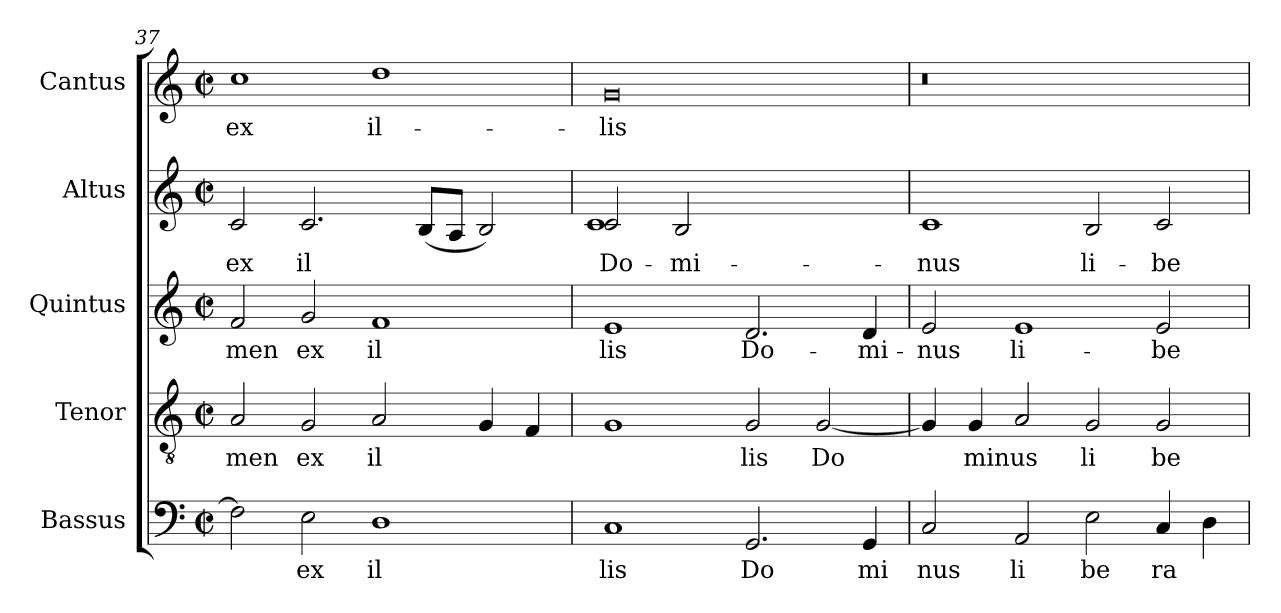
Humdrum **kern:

**kern	**text	**kern	**text	**kern	**text	**kern	**text	**kern	**text
*part5	*part5	*part4	*part4	*part3	*part3	*part2	*part2	*part1	*part1
*staff5	*staff5	*staff4	*staff4	*staff3	*staff3	*staff2	*staff2	*staff1	*staff1
*I"Bassus	*	*I"Tenor	*	*I"Quintus	*	*I"Altus	*	*I"Cantus	*
*clefF4	*	*clefGv2	*	*clefG2	*	*clefG2	*	*clefG2	*
*M2/2	*	*M2/2	*	*M2/2	*	*M2/2	*	*M2/2	*
*met(c|)	*	*met(c|)	*	*met(c|)	*	*met(c|)	*	*met(c|)	*
=37	=37	=37	=37	=37	=37	=37	=37	=37	=37
!	!	!	!LO:LY:b:cj	!	!LO:LY:b:cj	!	!LO:LY:b:cj	!	!LO:LY:b:cj
2F\]	.	2A/	men	2f/	men	2c/	ex	1cc	ex
!	!LO:LY:b:cj	!	!LO:LY:b:cj	!	!LO:LY:b:cj	!	!LO:LY:b:cj	!	!
2E\	ex	2G/	ex	2g/	ex	2.c/	il	.	.
!	!LO:LY:b:cj	!	!LO:LY:b:cj	!	!LO:LY:b:cj	!	!	!	!LO:LY:b:cj
1D	il	2A/	il	1f	il	.	.	1dd	il-
.	.	.	.	.	.	(>8B/L	.	.	.
.	.	.	.	.	.	8A/J	.	.	.
.	.	4G/	.	.	.	2B/)	.	.	.
.	.	4F/	.	.	.	.	.	.	.
!!LO:PB:g=z
=38	=38	=38	=38	=38	=38	=38	=38	=38	=38
!	!LO:LY:b:cj	!	!	!	!LO:LY:b:cj	!	!LO:LY:b:cj	!	!
*	*	*	*	*	*	*^	*	*	*
!	!	!	!	!	!	!	!	!LO:LY:b:cj	!LO:N:vis=0	!LO:LY:b:cj
1C	lis	1G	.	1e	lis	2c/	1c	Do-	1g	-lis
!	!	!	!	!	!	!	!	!LO:LY:b:cj	!	!
.	.	.	.	.	.	2B/	.	-mi-	.	.
!	!LO:LY:b:cj	!	!LO:LY:b:cj	!	!LO:LY:b:cj	!	!	!	!	!
2.GG/	Do	2G/	lis	2.d/	Do-	1ryy	1ryy	.	1ryy	.
!	!	!	!LO:LY:b	!	!	!	!	!	!	!
.	.	[<2G/	Do	.	.	.	.	.	.	.
!	!LO:LY:b:cj	!	!	!	!LO:LY:b:cj	!	!	!	!	!
4GG/	mi	.	.	4d/	-mi-	.	.	.	.	.
*	*	*	*	*	*	*v	*v	*	*	*
=39	=39	=39	=39	=39	=39	=39	=39	=39	=39
!	!LO:LY:b:cj	!	!	!	!LO:LY:b:cj	!	!LO:LY:b:cj	!	!
2C/	nus	4G/]	.	2e/	-nus	1c	-nus	0r	.
!	!	!	!LO:LY:b	!	!	!	!	!	!
.	.	4G/	minus	.	.	.	.	.	.
!	!LO:LY:b:cj	!	!	!	!LO:LY:b:cj	!	!	!	!
2AA/	li	2A/	.	1e	li-	.	.	.	.
!	!LO:LY:b:cj	!	!LO:LY:b:cj	!	!	!	!LO:LY:b:cj	!	!
2E\	be	2G/	li	.	.	2B/	li-	.	.
!	!LO:LY:b:cj	!	!LO:LY:b:cj	!	!LO:LY:b:cj	!	!LO:LY:b:cj	!	!
4C/	ra	2G/	be	2e/	-be-	2c/	-be-	.	.
4D\	.	.	.	.	.	.	.	.	.
=	=	=	=	=	=	=	=	=	=
*-	*-	*-	*-	*-	*-	*-	*-	*-	*-
